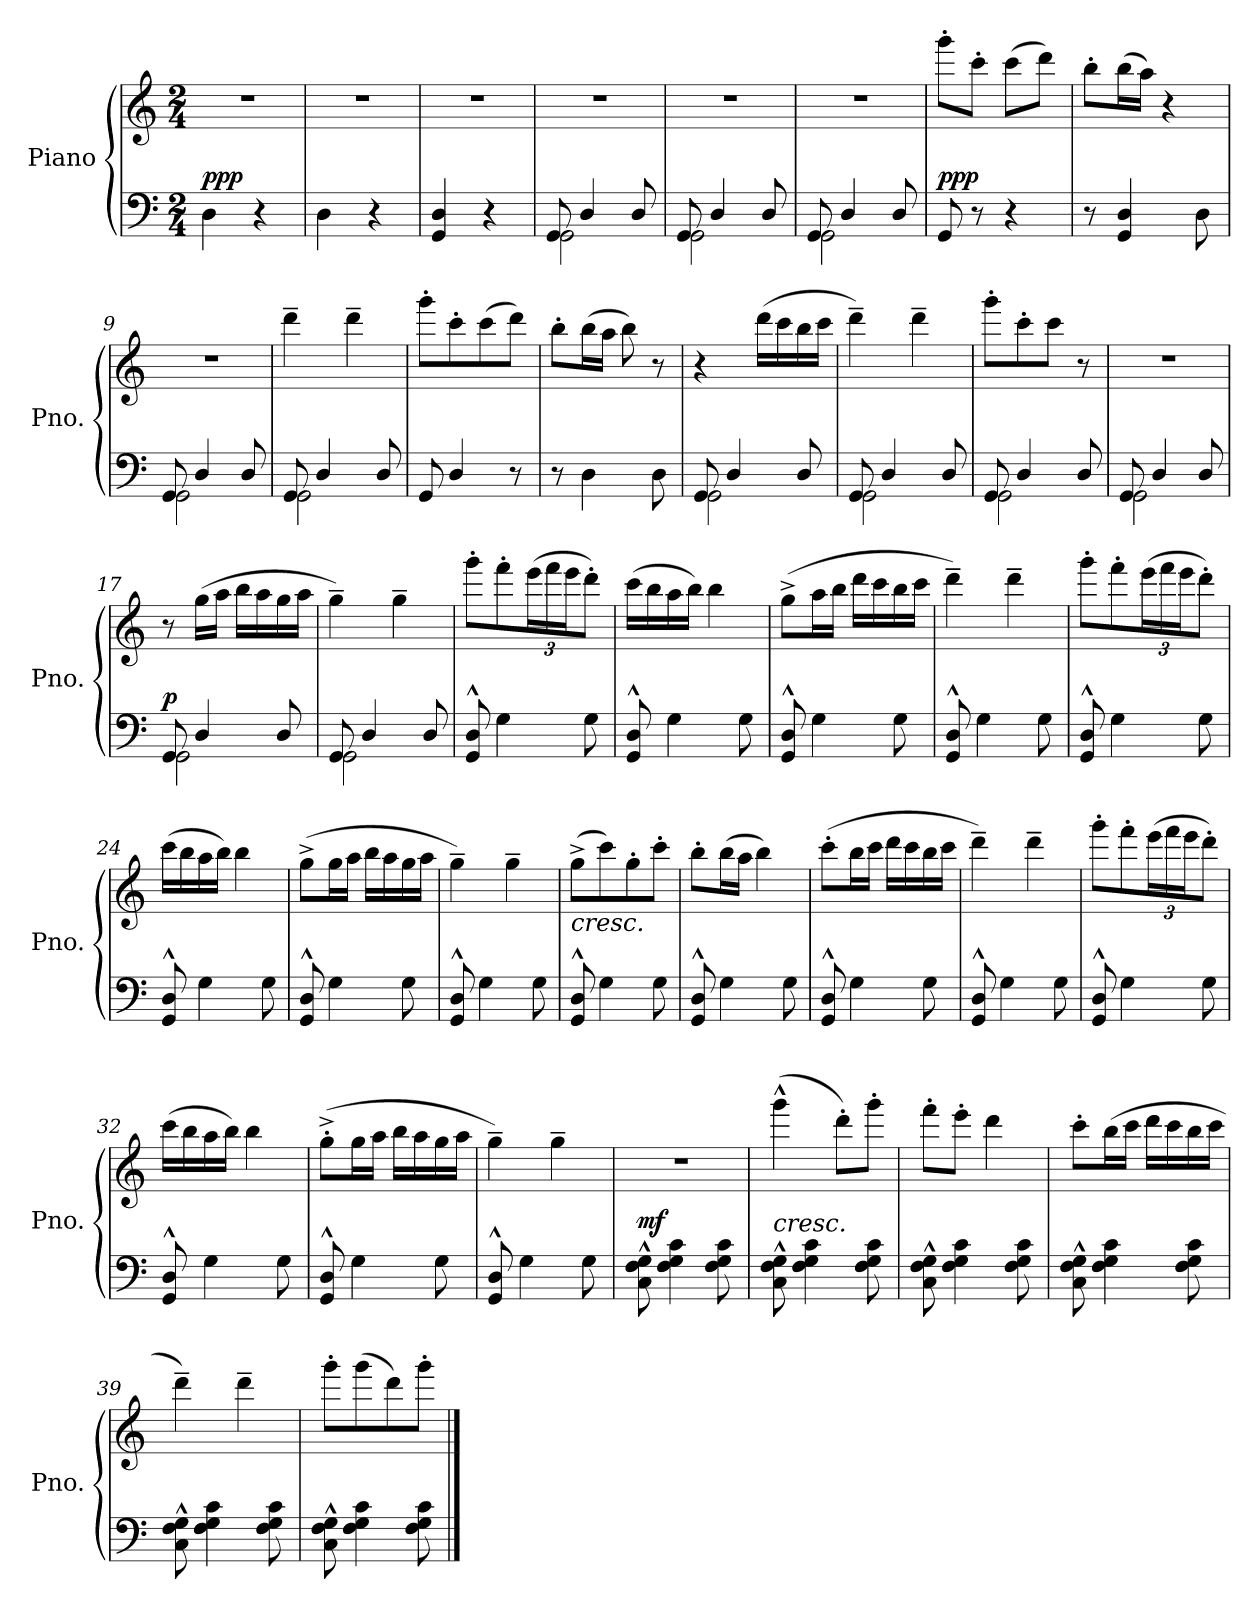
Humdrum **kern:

**kern	**kern	**dynam
*part1	*part1	*part1
*staff2	*staff1	*staff1/2
*I"Piano	*	*
*I'Pno.	*	*
*clefF4	*clefG2	*
*k[]	*k[]	*
*M2/4	*M2/4	*
*MM156	*MM156	*
=1	=1	=1
!	!	!LO:DY:a=2
4D\	2r	ppp
4r	.	.
=2	=2	=2
4D\	2r	.
4r	.	.
=3	=3	=3
4GG/ 4D/	2r	.
4r	.	.
=4	=4	=4
*^	*	*
8GG/	2GG\	2r	.
4D/	.	.	.
8D/	.	.	.
=5	=5	=5	=5
8GG/	2GG\	2r	.
4D/	.	.	.
8D/	.	.	.
=6	=6	=6	=6
8GG/	2GG\	2r	.
4D/	.	.	.
8D/	.	.	.
*v	*v	*	*
=7	=7	=7
!	!	!LO:DY:a=2
8GG/	8ggg'\L	ppp
8r	8ccc'\J	.
4r	(>8ccc\L	.
.	8ddd\J)	.
=8	=8	=8
8r	8bb'\L	.
4GG/ 4D/	(>16bb\L	.
.	16aa\JJ)	.
.	4r	.
8D\	.	.
!!LO:LB:g=z
=9	=9	=9
*^	*	*
8GG/	2GG\	2r	.
4D/	.	.	.
8D/	.	.	.
=10	=10	=10	=10
8GG/	2GG\	4ddd~\	.
4D/	.	.	.
.	.	4ddd~\	.
8D/	.	.	.
*v	*v	*	*
=11	=11	=11
8GG/	8ggg'\L	.
4D/	8ccc'\	.
.	(>8ccc\	.
8r	8ddd\J)	.
=12	=12	=12
8r	8bb'\L	.
4D\	(>16bb\L	.
.	16aa\JJ	.
.	8bb\)	.
8D\	8r	.
=13	=13	=13
*^	*	*
8GG/	2GG\	4r	.
4D/	.	.	.
.	.	(>16ddd\LL	.
.	.	16ccc\	.
8D/	.	16bb\	.
.	.	16ccc\JJ	.
=14	=14	=14	=14
8GG/	2GG\	4ddd~\)	.
4D/	.	.	.
.	.	4ddd~\	.
8D/	.	.	.
!!LO:LB:g=z
=15	=15	=15	=15
8GG/	2GG\	8ggg'\L	.
4D/	.	8ccc'\	.
.	.	8ccc\J	.
8D/	.	8r	.
=16	=16	=16	=16
8GG/	2GG\	2r	.
4D/	.	.	.
8D/	.	.	.
=17	=17	=17	=17
!	!	!	!LO:DY:a=2
8GG/	2GG\	8r	p
4D/	.	(>16gg\LL	.
.	.	16aa\JJ	.
.	.	16bb\LL	.
.	.	16aa\	.
8D/	.	16gg\	.
.	.	16aa\JJ	.
=18	=18	=18	=18
8GG/	2GG\	4gg~\)	.
4D/	.	.	.
.	.	4gg~\	.
8D/	.	.	.
*v	*v	*	*
=19	=19	=19
8GG/^^ 8D/^^	8ggg'\L	.
4G\	8fff'\	.
*	*Xbrackettup	*
.	(>24eee\L	.
.	24fff\	.
.	24eee\J	.
8G\	8ddd'\J)	.
!!LO:LB:g=z
=20	=20	=20
8GG/^^ 8D/^^	(>16ccc\LL	.
.	16bb\	.
4G\	16aa\	.
.	16bb\JJ)	.
.	4bb\	.
8G\	.	.
=21	=21	=21
8GG/^^ 8D/^^	(>8gg^\L	.
4G\	16aa\L	.
.	16bb\JJ	.
.	16ddd\LL	.
.	16ccc\	.
8G\	16bb\	.
.	16ccc\JJ	.
=22	=22	=22
8GG/^^ 8D/^^	4ddd~\)	.
4G\	.	.
.	4ddd~\	.
8G\	.	.
=23	=23	=23
8GG/^^ 8D/^^	8ggg'\L	.
4G\	8fff'\	.
.	(>24eee\L	.
.	24fff\	.
.	24eee\J	.
8G\	8ddd'\J)	.
=24	=24	=24
8GG/^^ 8D/^^	(>16ccc\LL	.
.	16bb\	.
4G\	16aa\	.
.	16bb\JJ)	.
.	4bb\	.
8G\	.	.
!!LO:LB:g=z
=25	=25	=25
8GG/^^ 8D/^^	(>8gg^\L	.
4G\	16gg\L	.
.	16aa\JJ	.
.	16bb\LL	.
.	16aa\	.
8G\	16gg\	.
.	16aa\JJ	.
=26	=26	=26
8GG/^^ 8D/^^	4gg~\)	.
4G\	.	.
.	4gg~\	.
8G\	.	.
=27	=27	=27
!	!LO:TX:b:i:t=cresc.	!
8GG/^^ 8D/^^	(>8gg^\L	.
4G\	8ccc\)	.
.	8gg'\	.
8G\	8ccc'\J	.
=28	=28	=28
8GG/^^ 8D/^^	8bb'\L	.
4G\	(>16bb\L	.
.	16aa\JJ	.
.	4bb\)	.
8G\	.	.
=29	=29	=29
8GG/^^ 8D/^^	(>8ccc'\L	.
4G\	16bb\L	.
.	16ccc\JJ	.
.	16ddd\LL	.
.	16ccc\	.
8G\	16bb\	.
.	16ccc\JJ	.
=30	=30	=30
8GG/^^ 8D/^^	4ddd~\)	.
4G\	.	.
.	4ddd~\	.
8G\	.	.
!!LO:LB:g=z
=31	=31	=31
8GG/^^ 8D/^^	8ggg'\L	.
4G\	8fff'\	.
.	(>24eee\L	.
.	24fff\	.
.	24eee\J	.
8G\	8ddd'\J)	.
=32	=32	=32
8GG/^^ 8D/^^	(>16ccc\LL	.
.	16bb\	.
4G\	16aa\	.
.	16bb\JJ)	.
.	4bb\	.
8G\	.	.
=33	=33	=33
8GG/^^ 8D/^^	(>8gg'^\L	.
4G\	16gg\L	.
.	16aa\JJ	.
.	16bb\LL	.
.	16aa\	.
8G\	16gg\	.
.	16aa\JJ	.
=34	=34	=34
8GG/^^ 8D/^^	4gg~\)	.
4G\	.	.
.	4gg~\	.
8G\	.	.
=35	=35	=35
!	!	!LO:DY:a=2
8C\^^ 8F\^^ 8G\^^	2r	mf
4F\ 4G\ 4c\	.	.
8F\ 8G\ 8c\	.	.
=36	=36	=36
!LO:TX:a:i:t=cresc.	!	!
8C\^^ 8F\^^ 8G\^^	(>4ggg^^\	.
4F\ 4G\ 4c\	.	.
.	8ddd'\L)	.
8F\ 8G\ 8c\	8ggg'\J	.
!!LO:PB:g=z
=37	=37	=37
8C\^^ 8F\^^ 8G\^^	8fff'\L	.
4F\ 4G\ 4c\	8eee'\J	.
.	4ddd\	.
8F\ 8G\ 8c\	.	.
=38	=38	=38
8C\^^ 8F\^^ 8G\^^	8ccc'\L	.
4F\ 4G\ 4c\	(>16bb\L	.
.	16ccc\JJ	.
.	16ddd\LL	.
.	16ccc\	.
8F\ 8G\ 8c\	16bb\	.
.	16ccc\JJ	.
=39	=39	=39
8C\^^ 8F\^^ 8G\^^	4ddd~\)	.
4F\ 4G\ 4c\	.	.
.	4ddd~\	.
8F\ 8G\ 8c\	.	.
=40	=40	=40
8C\^^ 8F\^^ 8G\^^	8ggg'\L	.
4F\ 4G\ 4c\	(>8ggg\	.
.	8ddd\)	.
8F\ 8G\ 8c\	8ggg'\J	.
==	==	==
*-	*-	*-
